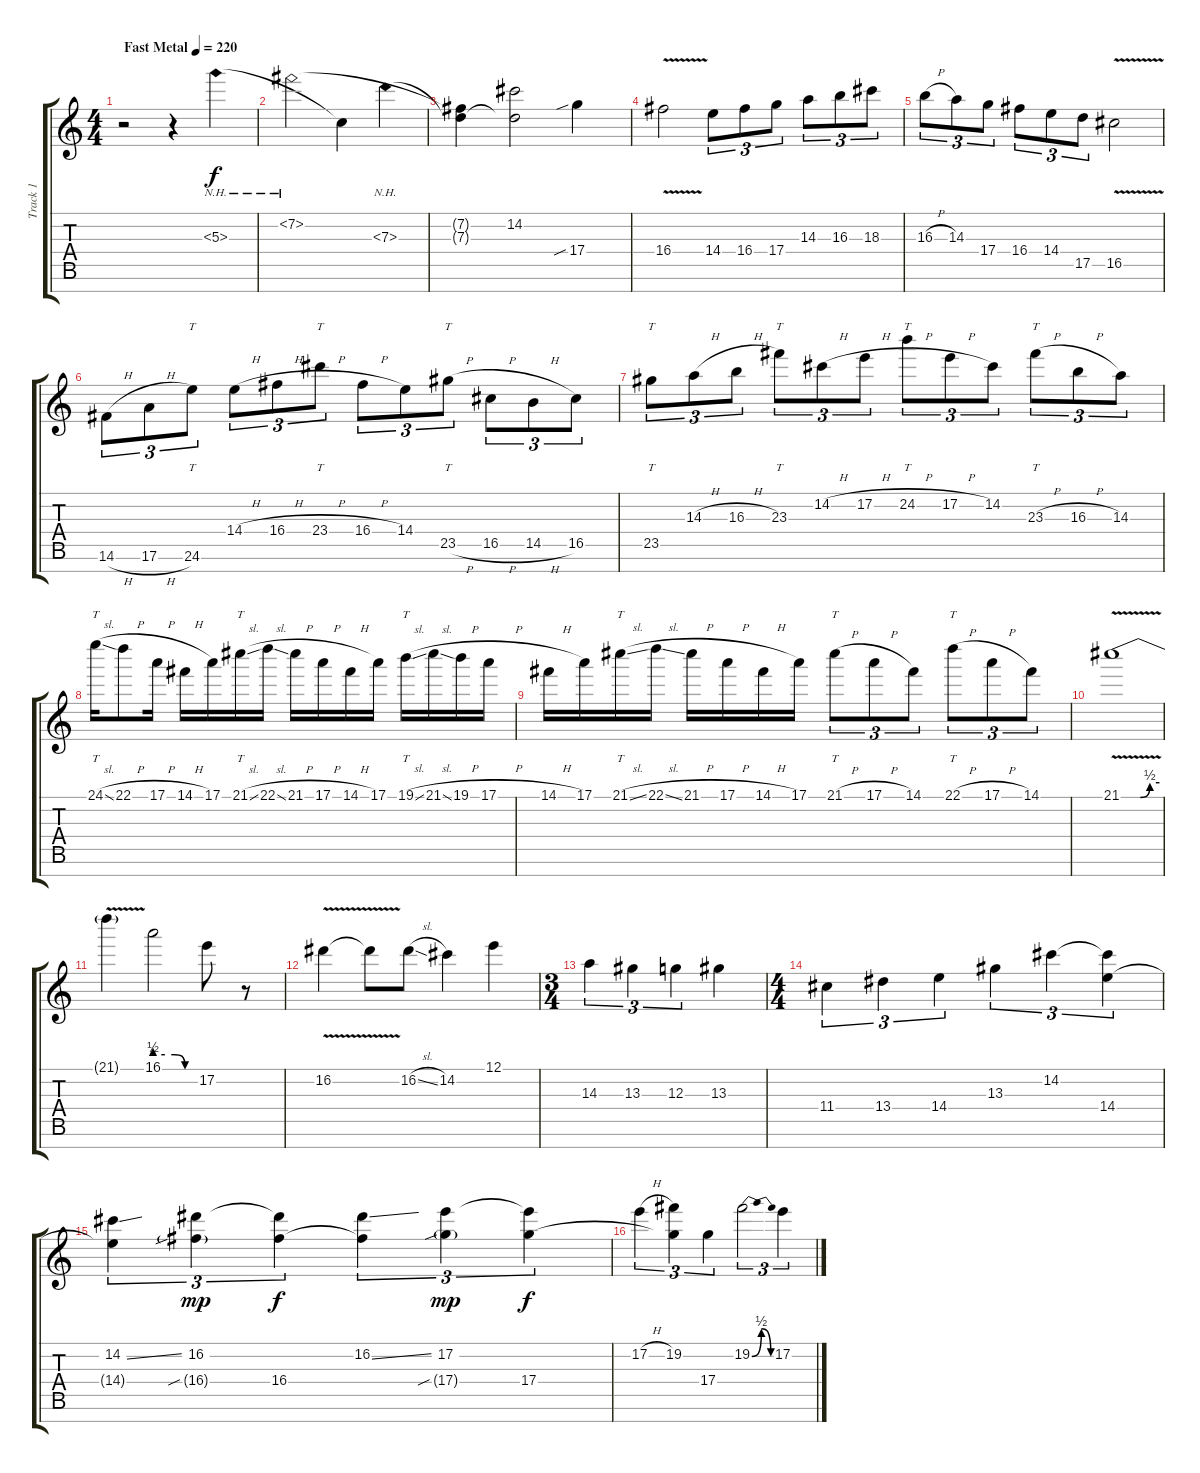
\track ("Track 1" "Track 1") {instrument distortionguitar}
\staff {score tabs}
\tuning (E4 B3 G3 D3 A2 E2 B1) {hide}
\ts (4 4)
\tempo (220 "Fast Metal")
\clef g2
\ks c
r.2{dy f instrument distortionguitar} r.4 5.3{nh}.4 |
7.2{nh}.2 5.3{t}.4 7.3{nh}.4 |
(7.2{t} 7.3{t}).4 (14.2 7.3{t}).2 17.4{sib}.4 |
16.4{v}.2 14.4.8{tu (3 2)} 16.4.8{tu (3 2)} 17.4.8{tu (3 2)} 14.3.8{tu (3 2)} 16.3.8{tu (3 2)} 18.3.8{tu (3 2)} |
16.3{h}.8{tu (3 2)} 14.3.8{tu (3 2)} 17.4.8{tu (3 2)} 16.4.8{tu (3 2)} 14.4.8{tu (3 2)} 17.5.8{tu (3 2)} 16.5{v}.2 |
14.6{h}.8{tu (3 2)} 17.6{h}.8{tu (3 2)} 24.6.8{tt tu (3 2)} 14.4{h}.8{tu (3 2)} 16.4{h}.8{tu (3 2)} 23.4{h}.8{tt tu (3 2)} 16.4{h}.8{tu (3 2)} 14.4.8{tu (3 2)} 23.5{h}.8{tt tu (3 2)} 16.5{h}.8{tu (3 2)} 14.5{h}.8{tu (3 2)} 16.5.8{tu (3 2)} |
23.5.8{tt tu (3 2)} 14.3{h}.8{tu (3 2)} 16.3{h}.8{tu (3 2)} 23.3.8{tt tu (3 2)} 14.2{h}.8{tu (3 2)} 17.2{h}.8{tu (3 2)} 24.2{h}.8{tt tu (3 2)} 17.2{h}.8{tu (3 2)} 14.2.8{tu (3 2)} 23.3{h}.8{tt tu (3 2)} 16.3{h}.8{tu (3 2)} 14.3.8{tu (3 2)} |
24.1{sl}.16{tt} 22.1{h}.8 17.1{h}.16 14.1{h}.16 17.1.16 21.1{sl}.16{tt} 22.1{sl}.16 21.1{h}.16 17.1{h}.16 14.1{h}.16 17.1.16 19.1{sl}.16{tt} 21.1{sl}.16 19.1{h}.16 17.1{h}.16 |
14.1{h}.16 17.1.16 21.1{sl}.16{tt} 22.1{sl}.16 21.1{h}.16 17.1{h}.16 14.1{h}.16 17.1.16 21.1{h}.8{tt tu (3 2)} 17.1{h}.8{tu (3 2)} 14.1.8{tu (3 2)} 22.1{h}.8{tt tu (3 2)} 17.1{h}.8{tu (3 2)} 14.1.8{tu (3 2)} |
21.1{be (custom 0 0 15 0 30 0 45 2 60 2) v}.1 |
21.1{t}.4 16.1{be (custom 0 2 15 2 30 2 45 0 60 0)}.2 17.2.8 r.8 |
16.2{v}.4 16.2{t}.8 16.2{sl}.8 14.2.4 12.1.4 |
\ts (3 4)
14.3.4{tu (3 2)} 13.3.4{tu (3 2)} 12.3.4{tu (3 2)} 13.3.4 |
\ts (4 4)
11.4.4{tu (3 2)} 13.4.4{tu (3 2)} 14.4.4{tu (3 2)} 13.3.4{tu (3 2)} 14.2.4{tu (3 2)} (14.2{t} 14.4).4{tu (3 2)} |
(14.2{ss} 14.4{t}).4{tu (3 2)} (16.2 16.4{sib g}).4{tu (3 2) dy mp} (16.2{t} 16.4).4{tu (3 2) dy f} (16.2{ss} 16.4{t}).4{tu (3 2)} (17.2 17.4{sib g}).4{tu (3 2) dy mp} (17.2{t} 17.4).4{tu (3 2) dy f} |
17.2{h}.4{tu (3 2)} (19.2 17.4{t}).4{tu (3 2)} 17.4.4{tu (3 2)} 19.2{be (bendrelease 0 0 25 2 34 2 60 0)}.2{tu (3 2)} 17.2.4{tu (3 2)}
